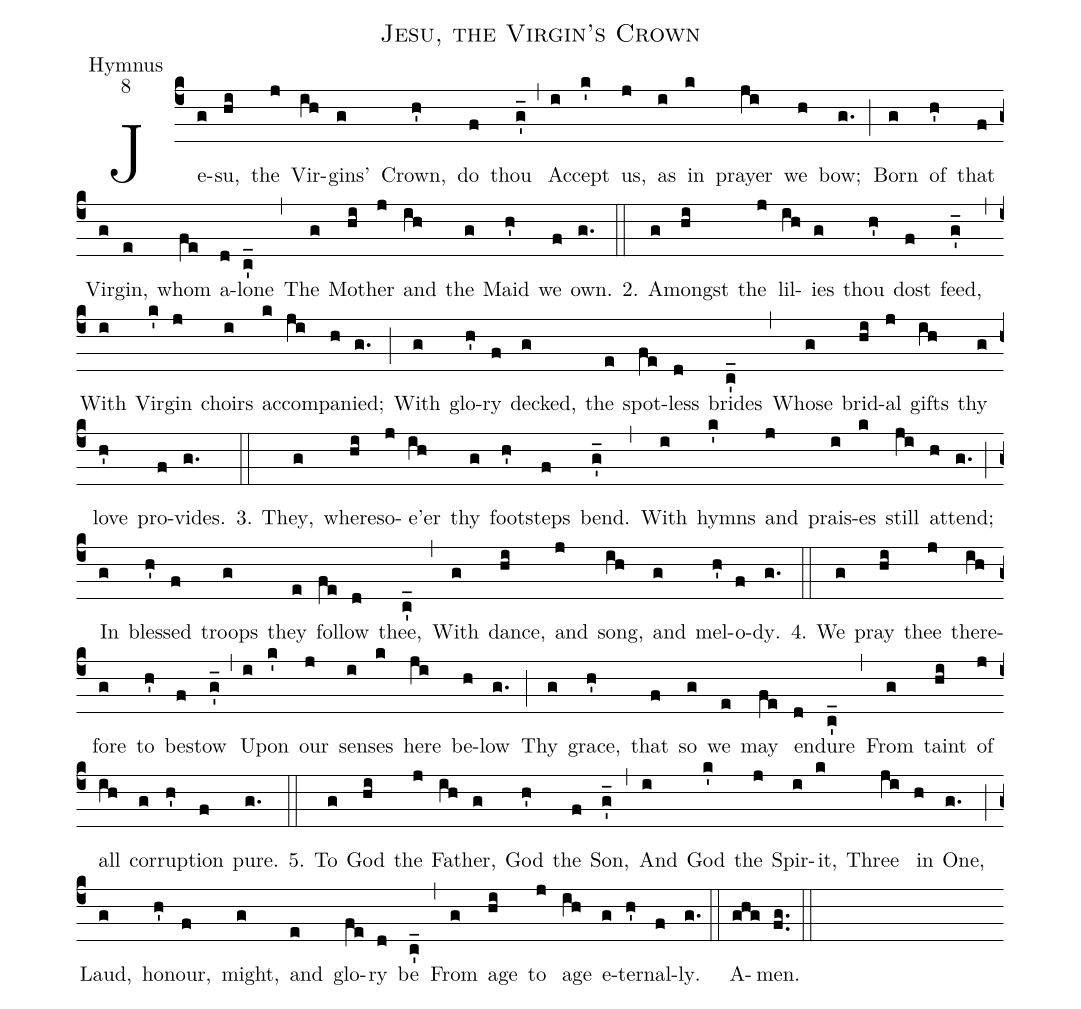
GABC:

name: Jesu, the Virgin's Crown;
office-part: Hymnus;
mode: 8;
%%
(c4)Je(g)su,(hi) the(j) Vir(ih)gins'(g) Crown,(h') do(f) thou(g_') (,)
Ac(i)cept(k') us,(j) as(i) in(k) prayer(ji) we(h) bow;(g.) (;)
Born(g) of(h') that(f) Vir(g)gin,(e) whom(fe) a(d)lone(c_') (,)
The(g) Moth(hi)er(j) and(ih) the(g) Maid(h') we(f) own.(g.) (::)

2. A(g)mongst(hi) the(j) lil(ih)ies(g) thou(h') dost(f) feed,(g_') (,)
With(i) Vir(k')gin(j) choirs(i) ac(k)com(ji)pa(h)nied;(g.) (;)
With(g) glo(h')ry(f) decked,(g) the(e) spot(fe)less(d) brides(c_') (,)
Whose(g) brid(hi)al(j) gifts(ih) thy(g) love(h') pro(f)vides.(g.) (::)

3. They,(g) where(hi)so(j)e'er(ih) thy(g) foot(h')steps(f) bend.(g_') (,)
With(i) hymns(k') and(j) prais(i)es(k) still(ji) at(h)tend;(g.) (;)
In(g) bless(h')ed(f) troops(g) they(e) fol(fe)low(d) thee,(c_') (,)
With(g) dance,(hi) and(j) song,(ih) and(g) mel(h')o(f)dy.(g.) (::)

4. We(g) pray(hi) thee(j) there(ih)fore(g) to(h') be(f)stow(g_') (,)
Up(i)on(k') our(j) sens(i)es(k) here(ji) be(h)low(g.) (;)
Thy(g) grace,(h') that(f) so(g) we(e) may(fe) en(d)dure(c_') (,)
From(g) taint(hi) of(j) all(ih) cor(g)rup(h')tion(f) pure.(g.) (::)

5. To(g) God(hi) the(j) Fa(ih)ther,(g) God(h') the(f) Son,(g_') (,)
And(i) God(k') the(j) Spir(i)it,(k) Three(ji) in(h) One,(g.) (;)
Laud,(g) hon(h')our,(f) might,(g) and(e) glo(fe)ry(d) be(c_') (,)
From(g) age(hi) to(j) age(ih) e(g)ter(h')nal(f)ly.(g.) (::)
A(ghg)men.(fg..) (::)
